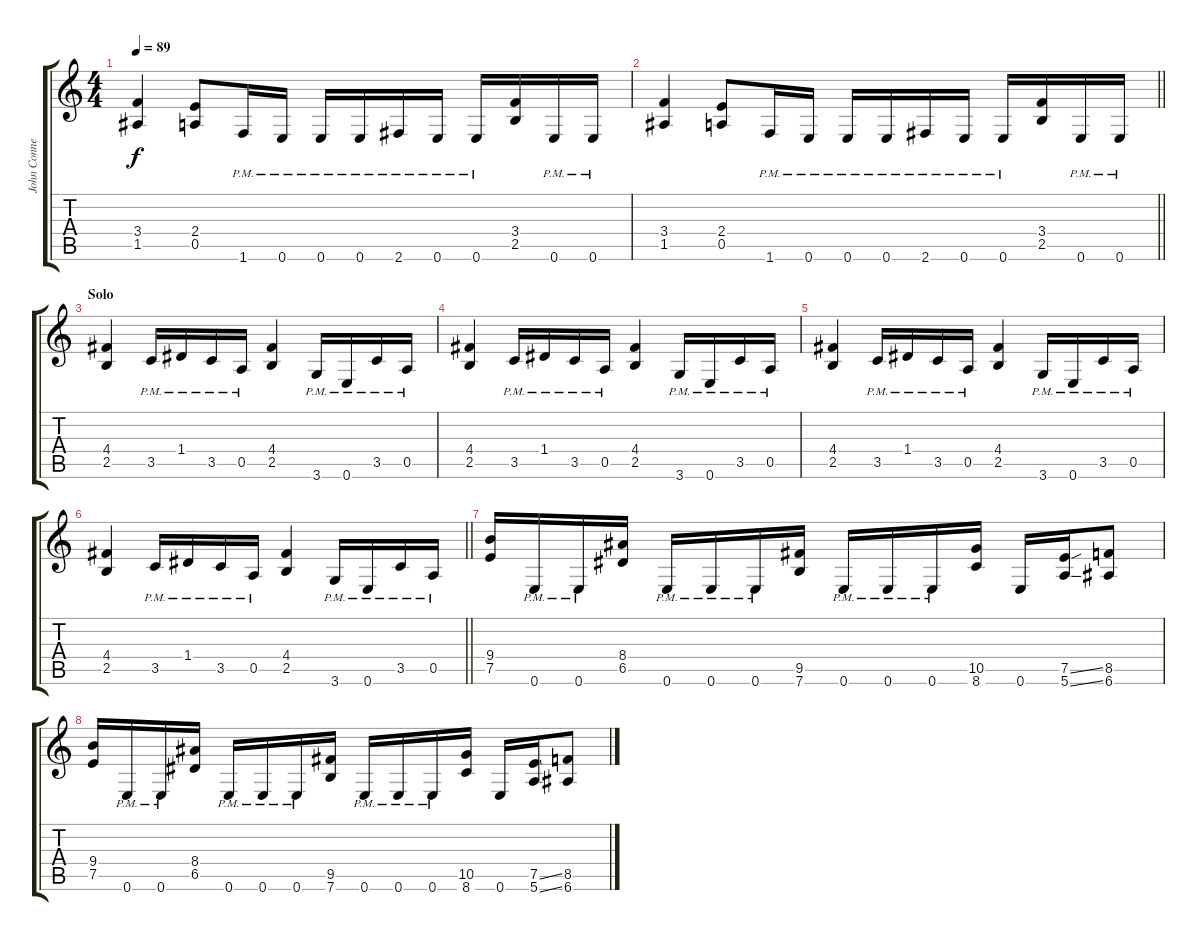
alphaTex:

\track ("John Connelly (Rhythm Guitar)" "John Conne") {instrument distortionguitar}
\staff {score tabs}
\tuning (E4 B3 G3 D3 A2 E2) {hide}
\ts (4 4)
\tempo 89
\clef g2
\ks c
(3.4 1.5).4{dy f} (2.4 0.5).8 1.6{pm}.16 0.6{pm}.16 0.6{pm}.16 0.6{pm}.16 2.6{pm}.16 0.6{pm}.16 0.6{pm}.16 (3.4 2.5).16 0.6{pm}.16 0.6{pm}.16 |
\barLineRight lightlight
(3.4 1.5).4 (2.4 0.5).8 1.6{pm}.16 0.6{pm}.16 0.6{pm}.16 0.6{pm}.16 2.6{pm}.16 0.6{pm}.16 0.6{pm}.16 (3.4 2.5).16 0.6{pm}.16 0.6{pm}.16 |
\section ("" "Solo")
(4.4 2.5).4 3.5{pm}.16 1.4{pm}.16 3.5{pm}.16 0.5{pm}.16 (4.4 2.5).4 3.6{pm}.16 0.6{pm}.16 3.5{pm}.16 0.5{pm}.16 |
(4.4 2.5).4 3.5{pm}.16 1.4{pm}.16 3.5{pm}.16 0.5{pm}.16 (4.4 2.5).4 3.6{pm}.16 0.6{pm}.16 3.5{pm}.16 0.5{pm}.16 |
(4.4 2.5).4 3.5{pm}.16 1.4{pm}.16 3.5{pm}.16 0.5{pm}.16 (4.4 2.5).4 3.6{pm}.16 0.6{pm}.16 3.5{pm}.16 0.5{pm}.16 |
\barLineRight lightlight
(4.4 2.5).4 3.5{pm}.16 1.4{pm}.16 3.5{pm}.16 0.5{pm}.16 (4.4 2.5).4 3.6{pm}.16 0.6{pm}.16 3.5{pm}.16 0.5{pm}.16 |
(9.4 7.5).16 0.6{pm}.16 0.6{pm}.16 (8.4 6.5).16 0.6{pm}.16 0.6{pm}.16 0.6{pm}.16 (9.5 7.6).16 0.6{pm}.16 0.6{pm}.16 0.6{pm}.16 (10.5 8.6).16 0.6.16 (7.5{ss} 5.6{ss}).16 (8.5 6.6).8 |
(9.4 7.5).16 0.6{pm}.16 0.6{pm}.16 (8.4 6.5).16 0.6{pm}.16 0.6{pm}.16 0.6{pm}.16 (9.5 7.6).16 0.6{pm}.16 0.6{pm}.16 0.6{pm}.16 (10.5 8.6).16 0.6.16 (7.5{ss} 5.6{ss}).16 (8.5 6.6).8
